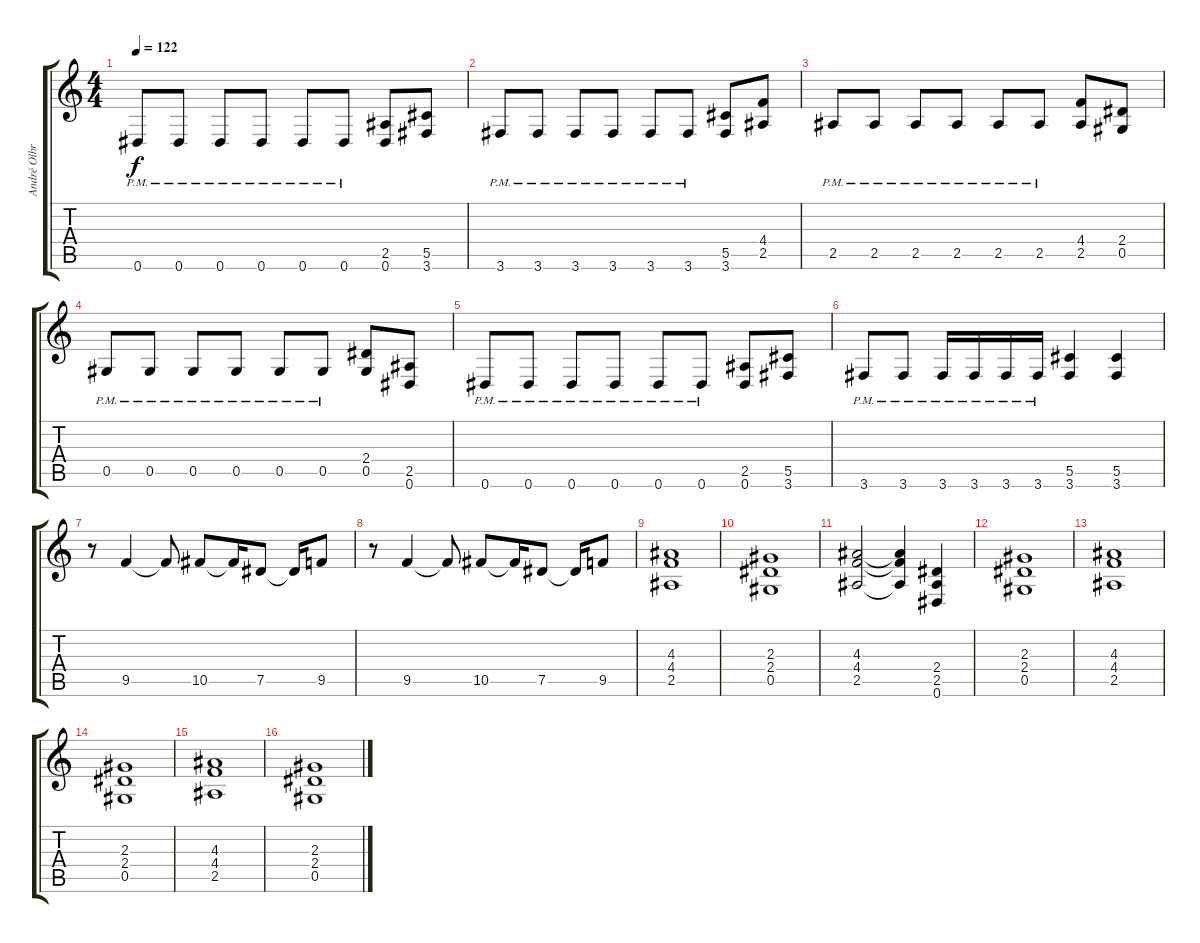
\track ("André Olbrich" "André Olbr") {instrument distortionguitar}
\staff {score tabs}
\tuning (Eb4 Bb3 Gb3 Db3 Ab2 Eb2) {hide}
\ts (4 4)
\tempo 122
\clef g2
\ks c
0.6{pm}.8{dy f} 0.6{pm}.8 0.6{pm}.8 0.6{pm}.8 0.6{pm}.8 0.6{pm}.8 (2.5 0.6).8 (5.5 3.6).8 |
3.6{pm}.8 3.6{pm}.8 3.6{pm}.8 3.6{pm}.8 3.6{pm}.8 3.6{pm}.8 (5.5 3.6).8 (4.4 2.5).8 |
2.5{pm}.8 2.5{pm}.8 2.5{pm}.8 2.5{pm}.8 2.5{pm}.8 2.5{pm}.8 (4.4 2.5).8 (2.4 0.5).8 |
0.5{pm}.8 0.5{pm}.8 0.5{pm}.8 0.5{pm}.8 0.5{pm}.8 0.5{pm}.8 (2.4 0.5).8 (2.5 0.6).8 |
0.6{pm}.8 0.6{pm}.8 0.6{pm}.8 0.6{pm}.8 0.6{pm}.8 0.6{pm}.8 (2.5 0.6).8 (5.5 3.6).8 |
3.6{pm}.8 3.6{pm}.8 3.6{pm}.16 3.6{pm}.16 3.6{pm}.16 3.6{pm}.16 (5.5 3.6).4 (5.5 3.6).4 |
r.8{volume 9} 9.5.4 9.5{t}.8 10.5.8 10.5{t}.16 7.5.8 7.5{t}.16 9.5.8 |
r.8 9.5.4 9.5{t}.8 10.5.8 10.5{t}.16 7.5.8 7.5{t}.16 9.5.8 |
(4.3 4.4 2.5).1 |
(2.3 2.4 0.5).1 |
(4.3 4.4 2.5).2 (4.3{t} 4.4{t} 2.5{t}).4 (2.4 2.5 0.6).4 |
(2.3 2.4 0.5).1 |
(4.3 4.4 2.5).1 |
(2.3 2.4 0.5).1 |
(4.3 4.4 2.5).1 |
(2.3 2.4 0.5).1
